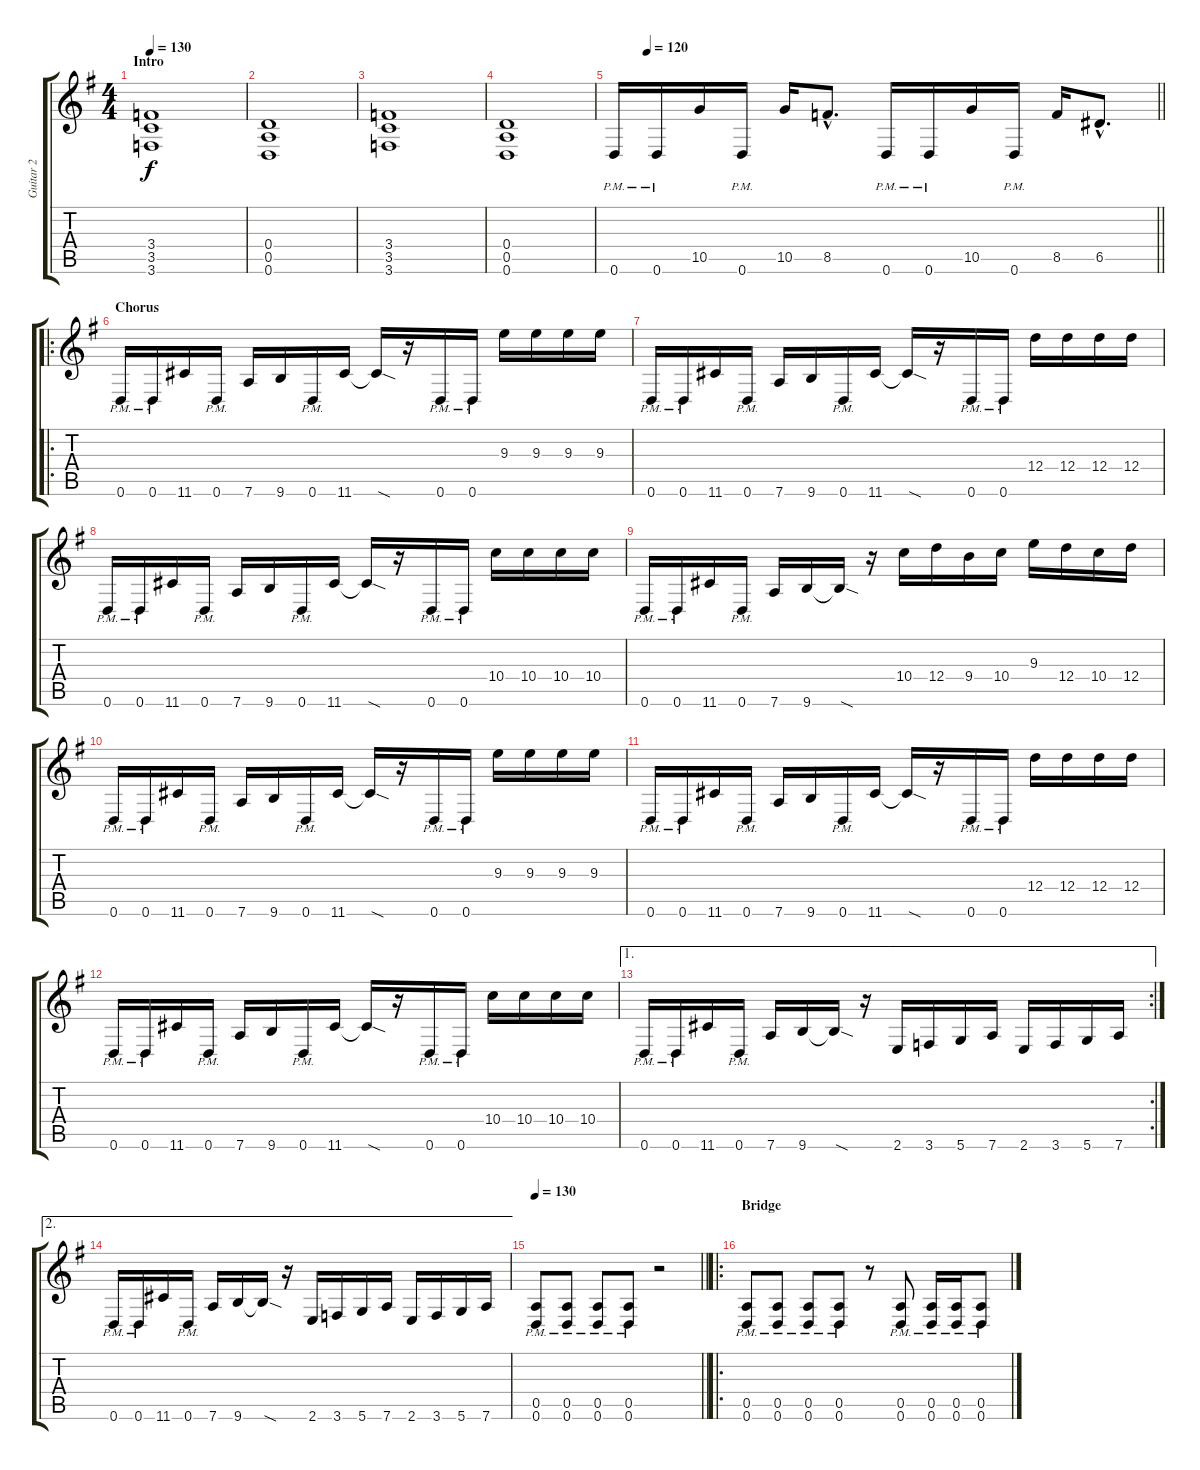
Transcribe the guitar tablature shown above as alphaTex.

\track ("Guitar 2" "Guitar 2") {instrument overdrivenguitar}
\staff {score tabs}
\tuning (E4 B3 G3 D3 A2 D2) {hide}
\ts (4 4)
\section ("" "Intro")
\tempo 130
\clef g2
\ks g
(3.4 3.5 3.6).1{dy f instrument overdrivenguitar} |
(0.4 0.5 0.6).1 |
(3.4 3.5 3.6).1 |
(0.4 0.5 0.6).1 |
\tempo (120 0.0625)
\barLineRight lightlight
0.6{pm}.16 0.6{pm}.16 10.5.16 0.6{pm}.16 10.5.16 8.5{hac}.8{d} 0.6{pm}.16 0.6{pm}.16 10.5.16 0.6{pm}.16 8.5.16 6.5{hac}.8{d} |
\ro
\section ("" "Chorus")
0.6{pm}.16 0.6{pm}.16 11.6.16 0.6{pm}.16 7.6.16 9.6.16 0.6{pm}.16 11.6.16 11.6{sod t}.16 r.16 0.6{pm}.16 0.6{pm}.16 9.3.16 9.3.16 9.3.16 9.3.16 |
0.6{pm}.16 0.6{pm}.16 11.6.16 0.6{pm}.16 7.6.16 9.6.16 0.6{pm}.16 11.6.16 11.6{sod t}.16 r.16 0.6{pm}.16 0.6{pm}.16 12.4.16 12.4.16 12.4.16 12.4.16 |
0.6{pm}.16 0.6{pm}.16 11.6.16 0.6{pm}.16 7.6.16 9.6.16 0.6{pm}.16 11.6.16 11.6{sod t}.16 r.16 0.6{pm}.16 0.6{pm}.16 10.4.16 10.4.16 10.4.16 10.4.16 |
0.6{pm}.16 0.6{pm}.16 11.6.16 0.6{pm}.16 7.6.16 9.6.16 9.6{sod t}.16 r.16 10.4.16 12.4.16 9.4.16 10.4.16 9.3.16 12.4.16 10.4.16 12.4.16 |
0.6{pm}.16 0.6{pm}.16 11.6.16 0.6{pm}.16 7.6.16 9.6.16 0.6{pm}.16 11.6.16 11.6{sod t}.16 r.16 0.6{pm}.16 0.6{pm}.16 9.3.16 9.3.16 9.3.16 9.3.16 |
0.6{pm}.16 0.6{pm}.16 11.6.16 0.6{pm}.16 7.6.16 9.6.16 0.6{pm}.16 11.6.16 11.6{sod t}.16 r.16 0.6{pm}.16 0.6{pm}.16 12.4.16 12.4.16 12.4.16 12.4.16 |
0.6{pm}.16 0.6{pm}.16 11.6.16 0.6{pm}.16 7.6.16 9.6.16 0.6{pm}.16 11.6.16 11.6{sod t}.16 r.16 0.6{pm}.16 0.6{pm}.16 10.4.16 10.4.16 10.4.16 10.4.16 |
\ae 1
\rc 2
0.6{pm}.16 0.6{pm}.16 11.6.16 0.6{pm}.16 7.6.16 9.6.16 9.6{sod t}.16 r.16 2.6.16 3.6.16 5.6.16 7.6.16 2.6.16 3.6.16 5.6.16 7.6.16 |
\ae 2
0.6{pm}.16 0.6{pm}.16 11.6.16 0.6{pm}.16 7.6.16 9.6.16 9.6{sod t}.16 r.16 2.6.16 3.6.16 5.6.16 7.6.16 2.6.16 3.6.16 5.6.16 7.6.16 |
\tempo 130
\barLineRight lightlight
(0.5{pm} 0.6{pm}).8 (0.5{pm} 0.6{pm}).8 (0.5{pm} 0.6{pm}).8 (0.5{pm} 0.6{pm}).8 r.2 |
\ro
\section ("" "Bridge")
(0.5{pm} 0.6{pm}).8 (0.5{pm} 0.6{pm}).8 (0.5{pm} 0.6{pm}).8 (0.5{pm} 0.6{pm}).8 r.8 (0.5{pm} 0.6{pm}).8 (0.5{pm} 0.6{pm}).16 (0.5{pm} 0.6{pm}).16 (0.5{pm} 0.6{pm}).8
